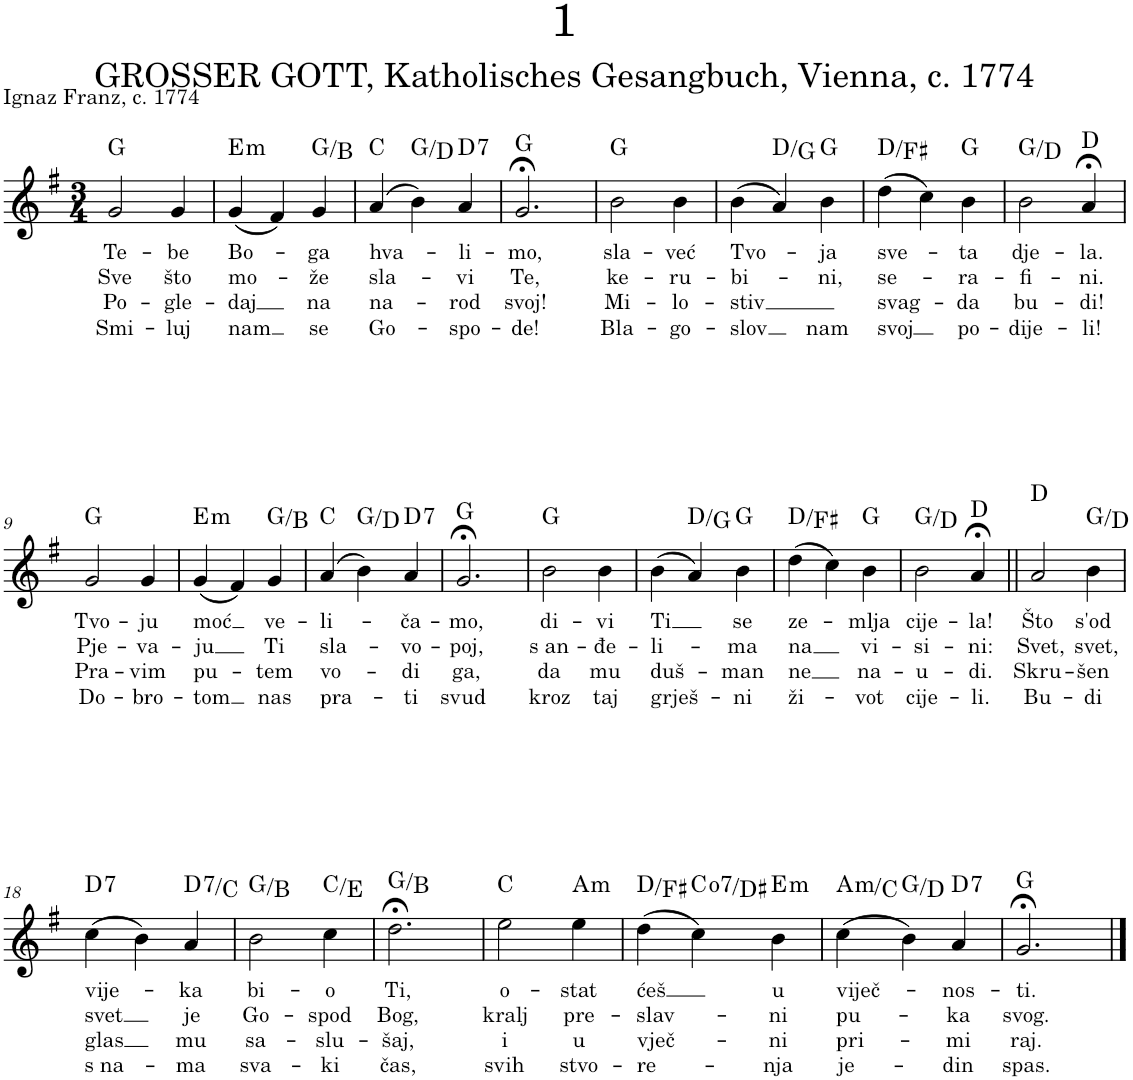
**kern	**text	**text	**text	**text	**harte
*part1	*part1	*part1	*part1	*part1	*part1
*staff1	*staff1	*staff1	*staff1	*staff1	*
*I"Soprano	*	*	*	*	*
*I'S.	*	*	*	*	*
*clefG2	*	*	*	*	*
*k[f#]	*	*	*	*	*
*M3/4	*	*	*	*	*
=1	=1	=1	=1	=1	=1
!	!LO:LY:b	!LO:LY:b	!LO:LY:b	!LO:LY:b	!
2g/	Te-	Sve	Po-	Smi-	G:maj
!	!LO:LY:b	!LO:LY:b	!LO:LY:b	!LO:LY:b	!LO:H:kt=N.C.
4g/	-be	što	-gle-	-luj	N
=2	=2	=2	=2	=2	=2
!	!LO:LY:b	!LO:LY:b	!LO:LY:b	!LO:LY:b	!LO:H:kt=m
(4g/	Bo-	mo-	-daj	nam	E:min
4f#/)	.	.	.	.	.
!	!LO:LY:b	!LO:LY:b	!LO:LY:b	!LO:LY:b	!
4g/	-ga	-že	na	se	G:maj/3
=3	=3	=3	=3	=3	=3
!	!LO:LY:b	!LO:LY:b	!LO:LY:b	!LO:LY:b	!
(4a/	hva-	sla-	na-	Go-	C:maj
4b\)	.	.	.	.	G:maj/5
!	!LO:LY:b	!LO:LY:b	!LO:LY:b	!LO:LY:b	!LO:H:kt=7
4a/	-li-	-vi	-rod	-spo-	D:7
=4	=4	=4	=4	=4	=4
!	!LO:LY:b	!LO:LY:b	!LO:LY:b	!LO:LY:b	!
2.g;</	-mo,	Te,	svoj!	-de!	G:maj
=5	=5	=5	=5	=5	=5
!	!LO:LY:b	!LO:LY:b	!LO:LY:b	!LO:LY:b	!
2b\	sla-	ke-	Mi-	Bla-	G:maj
!	!LO:LY:b	!LO:LY:b	!LO:LY:b	!LO:LY:b	!
4b\	-već	-ru-	-lo-	-go-	.
=6	=6	=6	=6	=6	=6
!	!LO:LY:b	!LO:LY:b	!LO:LY:b	!LO:LY:b	!
(4b\	Tvo-	-bi-	-stiv	-slov	.
4a/)	.	.	.	.	D:maj/4
!	!LO:LY:b	!LO:LY:b	!	!LO:LY:b	!
4b\	-ja	-ni,	.	nam	G:maj
=7	=7	=7	=7	=7	=7
!	!LO:LY:b	!LO:LY:b	!LO:LY:b	!LO:LY:b	!
(4dd\	sve-	se-	svag-	svoj	D:maj/3
4cc\)	.	.	.	.	.
!	!LO:LY:b	!LO:LY:b	!LO:LY:b	!LO:LY:b	!
4b\	-ta	-ra-	-da	po-	G:maj
=8	=8	=8	=8	=8	=8
!	!LO:LY:b	!LO:LY:b	!LO:LY:b	!LO:LY:b	!
2b\	dje-	-fi-	bu-	-dije-	G:maj/5
!	!LO:LY:b	!LO:LY:b	!LO:LY:b	!LO:LY:b	!
4a;</	-la.	-ni.	-di!	-li!	D:maj
!!LO:LB:g=z
=9	=9	=9	=9	=9	=9
!	!LO:LY:b	!LO:LY:b	!LO:LY:b	!LO:LY:b	!
2g/	Tvo-	Pje-	Pra-	Do-	G:maj
!	!LO:LY:b	!LO:LY:b	!LO:LY:b	!LO:LY:b	!LO:H:kt=N.C.
4g/	-ju	-va-	-vim	-bro-	N
=10	=10	=10	=10	=10	=10
!	!LO:LY:b	!LO:LY:b	!LO:LY:b	!LO:LY:b	!LO:H:kt=m
(4g/	-moć	-ju	pu-	-tom	E:min
4f#/)	.	.	.	.	.
!	!LO:LY:b	!LO:LY:b	!LO:LY:b	!LO:LY:b	!
4g/	ve-	Ti	-tem	nas	G:maj/3
=11	=11	=11	=11	=11	=11
!	!LO:LY:b	!LO:LY:b	!LO:LY:b	!LO:LY:b	!
(4a/	-li-	sla-	vo-	pra-	C:maj
4b\)	.	.	.	.	G:maj/5
!	!LO:LY:b	!LO:LY:b	!LO:LY:b	!LO:LY:b	!LO:H:kt=7
4a/	-ča-	-vo-	-di	-ti	D:7
=12	=12	=12	=12	=12	=12
!	!LO:LY:b	!LO:LY:b	!LO:LY:b	!LO:LY:b	!
2.g;</	-mo,	-poj,	ga,	svud	G:maj
=13	=13	=13	=13	=13	=13
!	!LO:LY:b	!LO:LY:b	!LO:LY:b	!LO:LY:b	!
2b\	di-	s an-	da	kroz	G:maj
!	!LO:LY:b	!LO:LY:b	!LO:LY:b	!LO:LY:b	!
4b\	-vi	-đe-	mu	taj	.
=14	=14	=14	=14	=14	=14
!	!LO:LY:b	!LO:LY:b	!LO:LY:b	!LO:LY:b	!
(4b\	Ti	-li-	duš-	grješ-	.
4a/)	.	.	.	.	D:maj/4
!	!LO:LY:b	!LO:LY:b	!LO:LY:b	!LO:LY:b	!
4b\	se	-ma	-man	-ni	G:maj
=15	=15	=15	=15	=15	=15
!	!LO:LY:b	!LO:LY:b	!LO:LY:b	!LO:LY:b	!
(4dd\	ze-	na	ne	ži-	D:maj/3
4cc\)	.	.	.	.	.
!	!LO:LY:b	!LO:LY:b	!LO:LY:b	!LO:LY:b	!
4b\	-mlja	vi-	na-	-vot	G:maj
=16	=16	=16	=16	=16	=16
!	!LO:LY:b	!LO:LY:b	!LO:LY:b	!LO:LY:b	!
2b\	cije-	-si-	-u-	cije-	G:maj/5
!	!LO:LY:b	!LO:LY:b	!LO:LY:b	!LO:LY:b	!
4a;</	-la!	-ni:	-di.	-li.	D:maj
=17||	=17||	=17||	=17||	=17||	=17||
!	!LO:LY:b	!LO:LY:b	!LO:LY:b	!LO:LY:b	!LO:H:n=1:kt=N.C.
2a/	Što	Svet,	Skru-	Bu-	N D:maj
!	!LO:LY:b	!LO:LY:b	!LO:LY:b	!LO:LY:b	!
4b\	s'od	svet,	-šen	-di	G:maj/5
!!LO:LB:g=z
=18	=18	=18	=18	=18	=18
!	!LO:LY:b	!LO:LY:b	!LO:LY:b	!LO:LY:b	!LO:H:kt=7
(4cc\	vije-	-svet	glas	s na-	D:7
4b\)	.	.	.	.	.
!	!LO:LY:b	!LO:LY:b	!LO:LY:b	!LO:LY:b	!LO:H:kt=7
4a/	-ka	je	mu	-ma	D:7/b7
=19	=19	=19	=19	=19	=19
!	!LO:LY:b	!LO:LY:b	!LO:LY:b	!LO:LY:b	!
2b\	bi-	Go-	sa-	sva-	G:maj/3
!	!LO:LY:b	!LO:LY:b	!LO:LY:b	!LO:LY:b	!
4cc\	-o	-spod	-slu-	-ki	C:maj/3
=20	=20	=20	=20	=20	=20
!	!LO:LY:b	!LO:LY:b	!LO:LY:b	!LO:LY:b	!
2.dd;<\	Ti,	Bog,	-šaj,	čas,	G:maj/3
=21	=21	=21	=21	=21	=21
!	!LO:LY:b	!LO:LY:b	!LO:LY:b	!LO:LY:b	!LO:H:n=2:kt=N.C.
2ee\	o-	kralj	i	svih	C:maj N
!	!LO:LY:b	!LO:LY:b	!LO:LY:b	!LO:LY:b	!LO:H:kt=m
4ee\	-stat	pre-	u	stvo-	A:min
=22	=22	=22	=22	=22	=22
!	!LO:LY:b	!LO:LY:b	!LO:LY:b	!LO:LY:b	!
(4dd\	ćeš	-slav-	vječ-	-re-	D:maj/3
!	!	!	!	!	!LO:H:kt=7
4cc\)	.	.	.	.	C:dim7/#2
!	!LO:LY:b	!LO:LY:b	!LO:LY:b	!LO:LY:b	!LO:H:kt=m
4b\	u	-ni	-ni	-nja	E:min
=23	=23	=23	=23	=23	=23
!	!LO:LY:b	!LO:LY:b	!LO:LY:b	!LO:LY:b	!LO:H:kt=m
(4cc\	viječ-	pu-	pri-	je-	A:min/b3
4b\)	.	.	.	.	G:maj/5
!	!LO:LY:b	!LO:LY:b	!LO:LY:b	!LO:LY:b	!LO:H:kt=7
4a/	-nos-	-ka	-mi	-din	D:7
=24	=24	=24	=24	=24	=24
!	!LO:LY:b	!LO:LY:b	!LO:LY:b	!LO:LY:b	!
2.g;</	-ti.	svog.	raj.	spas.	G:maj
==	==	==	==	==	==
*-	*-	*-	*-	*-	*-
